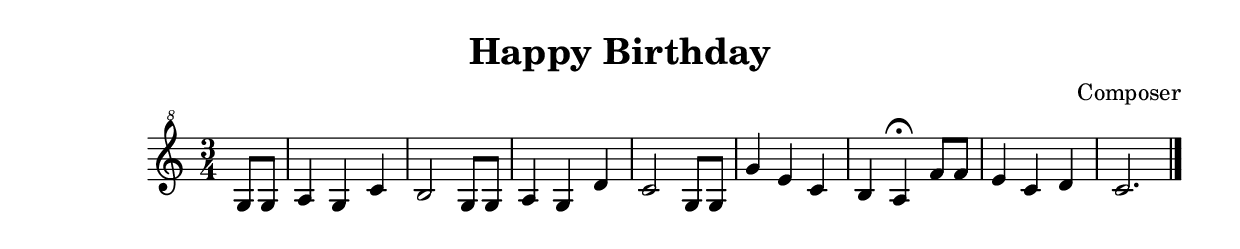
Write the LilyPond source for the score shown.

\header {
  title = "Happy Birthday"
  composer = "Composer"
}
\language "english"

\score {
  \relative c'' {
    \clef "treble^8"
    \key c \major
    \time 3/4
    \partial 4 g8 g | 
    a4 g c | 
    b2 g8 g| 
    a4 g d' | 
    c2 g8 g g'4 e c | 
    b a\fermata f'8 f | 
    e4 c d | 
    c2. \bar "|."
  }

  \layout {}
  \midi {}
}